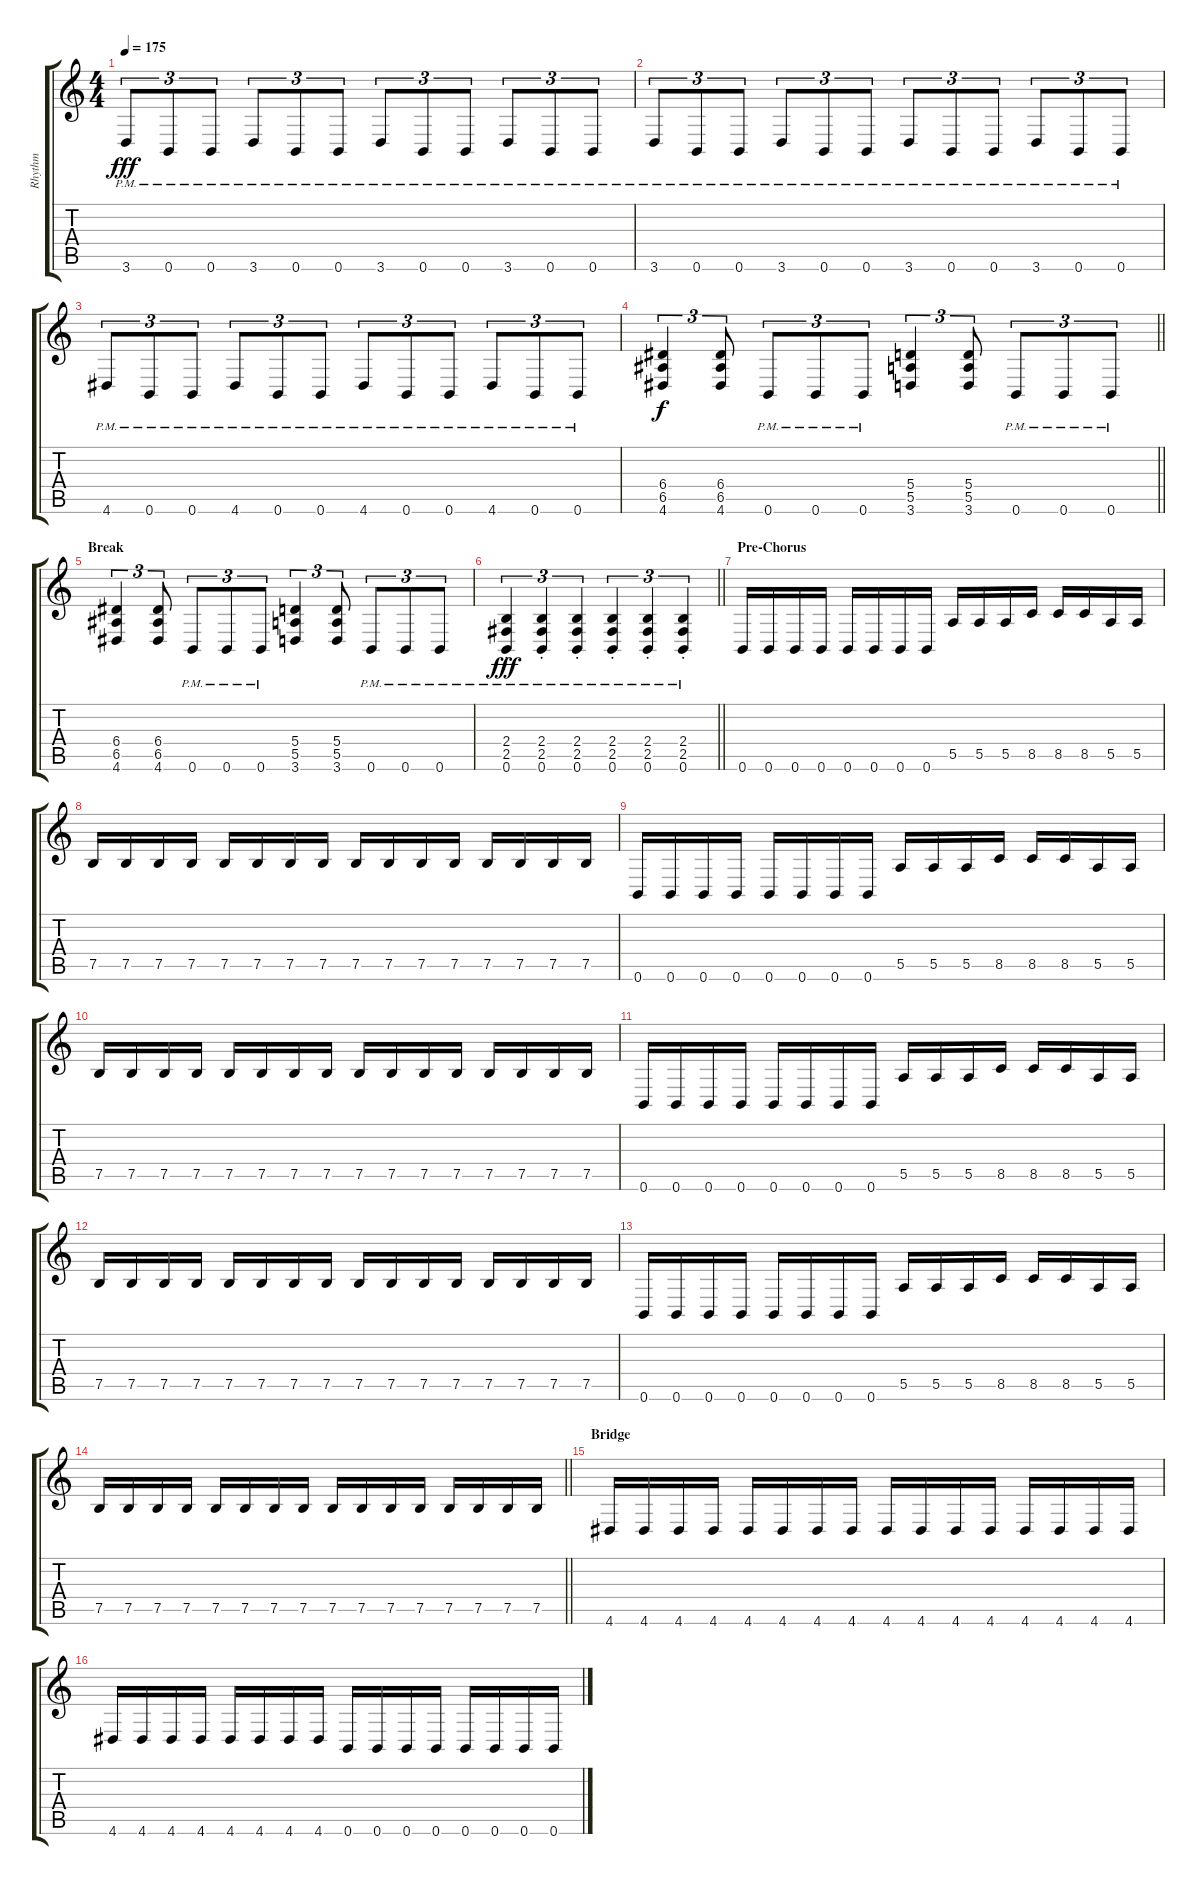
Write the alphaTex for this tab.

\track ("Rhythm" "Rhythm") {instrument distortionguitar}
\staff {score tabs}
\tuning (B3 Gb3 D3 A2 E2 B1) {hide}
\ts (4 4)
\tempo 175
\clef g2
\ks c
3.6{pm}.8{tu (3 2) dy fff} 0.6{pm}.8{tu (3 2)} 0.6{pm}.8{tu (3 2)} 3.6{pm}.8{tu (3 2)} 0.6{pm}.8{tu (3 2)} 0.6{pm}.8{tu (3 2)} 3.6{pm}.8{tu (3 2)} 0.6{pm}.8{tu (3 2)} 0.6{pm}.8{tu (3 2)} 3.6{pm}.8{tu (3 2)} 0.6{pm}.8{tu (3 2)} 0.6{pm}.8{tu (3 2)} |
3.6{pm}.8{tu (3 2)} 0.6{pm}.8{tu (3 2)} 0.6{pm}.8{tu (3 2)} 3.6{pm}.8{tu (3 2)} 0.6{pm}.8{tu (3 2)} 0.6{pm}.8{tu (3 2)} 3.6{pm}.8{tu (3 2)} 0.6{pm}.8{tu (3 2)} 0.6{pm}.8{tu (3 2)} 3.6{pm}.8{tu (3 2)} 0.6{pm}.8{tu (3 2)} 0.6{pm}.8{tu (3 2)} |
4.6{pm}.8{tu (3 2)} 0.6{pm}.8{tu (3 2)} 0.6{pm}.8{tu (3 2)} 4.6{pm}.8{tu (3 2)} 0.6{pm}.8{tu (3 2)} 0.6{pm}.8{tu (3 2)} 4.6{pm}.8{tu (3 2)} 0.6{pm}.8{tu (3 2)} 0.6{pm}.8{tu (3 2)} 4.6{pm}.8{tu (3 2)} 0.6{pm}.8{tu (3 2)} 0.6{pm}.8{tu (3 2)} |
\barLineRight lightlight
(6.4 6.5 4.6).4{tu (3 2) dy f} (6.4 6.5 4.6).8{tu (3 2)} 0.6{pm}.8{tu (3 2)} 0.6{pm}.8{tu (3 2)} 0.6{pm}.8{tu (3 2)} (5.4 5.5 3.6).4{tu (3 2)} (5.4 5.5 3.6).8{tu (3 2)} 0.6{pm}.8{tu (3 2)} 0.6{pm}.8{tu (3 2)} 0.6{pm}.8{tu (3 2)} |
\section ("" "Break")
(6.4 6.5 4.6).4{tu (3 2)} (6.4 6.5 4.6).8{tu (3 2)} 0.6{pm}.8{tu (3 2)} 0.6{pm}.8{tu (3 2)} 0.6{pm}.8{tu (3 2)} (5.4 5.5 3.6).4{tu (3 2)} (5.4 5.5 3.6).8{tu (3 2)} 0.6{pm}.8{tu (3 2)} 0.6{pm}.8{tu (3 2)} 0.6{pm}.8{tu (3 2)} |
\barLineRight lightlight
(2.4{pm st} 2.5{pm st} 0.6{pm st}).4{tu (3 2) dy fff} (2.4{pm st} 2.5{pm st} 0.6{pm st}).4{tu (3 2)} (2.4{pm st} 2.5{pm st} 0.6{pm st}).4{tu (3 2)} (2.4{pm st} 2.5{pm st} 0.6{pm st}).4{tu (3 2)} (2.4{pm st} 2.5{pm st} 0.6{pm st}).4{tu (3 2)} (2.4{pm st} 2.5{pm st} 0.6{pm st}).4{tu (3 2)} |
\section ("" "Pre-Chorus")
0.6.16 0.6.16 0.6.16 0.6.16 0.6.16 0.6.16 0.6.16 0.6.16 5.5.16 5.5.16 5.5.16 8.5.16 8.5.16 8.5.16 5.5.16 5.5.16 |
7.5.16 7.5.16 7.5.16 7.5.16 7.5.16 7.5.16 7.5.16 7.5.16 7.5.16 7.5.16 7.5.16 7.5.16 7.5.16 7.5.16 7.5.16 7.5.16 |
0.6.16 0.6.16 0.6.16 0.6.16 0.6.16 0.6.16 0.6.16 0.6.16 5.5.16 5.5.16 5.5.16 8.5.16 8.5.16 8.5.16 5.5.16 5.5.16 |
7.5.16 7.5.16 7.5.16 7.5.16 7.5.16 7.5.16 7.5.16 7.5.16 7.5.16 7.5.16 7.5.16 7.5.16 7.5.16 7.5.16 7.5.16 7.5.16 |
0.6.16 0.6.16 0.6.16 0.6.16 0.6.16 0.6.16 0.6.16 0.6.16 5.5.16 5.5.16 5.5.16 8.5.16 8.5.16 8.5.16 5.5.16 5.5.16 |
7.5.16 7.5.16 7.5.16 7.5.16 7.5.16 7.5.16 7.5.16 7.5.16 7.5.16 7.5.16 7.5.16 7.5.16 7.5.16 7.5.16 7.5.16 7.5.16 |
0.6.16 0.6.16 0.6.16 0.6.16 0.6.16 0.6.16 0.6.16 0.6.16 5.5.16 5.5.16 5.5.16 8.5.16 8.5.16 8.5.16 5.5.16 5.5.16 |
\barLineRight lightlight
7.5.16 7.5.16 7.5.16 7.5.16 7.5.16 7.5.16 7.5.16 7.5.16 7.5.16 7.5.16 7.5.16 7.5.16 7.5.16 7.5.16 7.5.16 7.5.16 |
\section ("" "Bridge")
4.6.16 4.6.16 4.6.16 4.6.16 4.6.16 4.6.16 4.6.16 4.6.16 4.6.16 4.6.16 4.6.16 4.6.16 4.6.16 4.6.16 4.6.16 4.6.16 |
4.6.16 4.6.16 4.6.16 4.6.16 4.6.16 4.6.16 4.6.16 4.6.16 0.6.16 0.6.16 0.6.16 0.6.16 0.6.16 0.6.16 0.6.16 0.6.16
